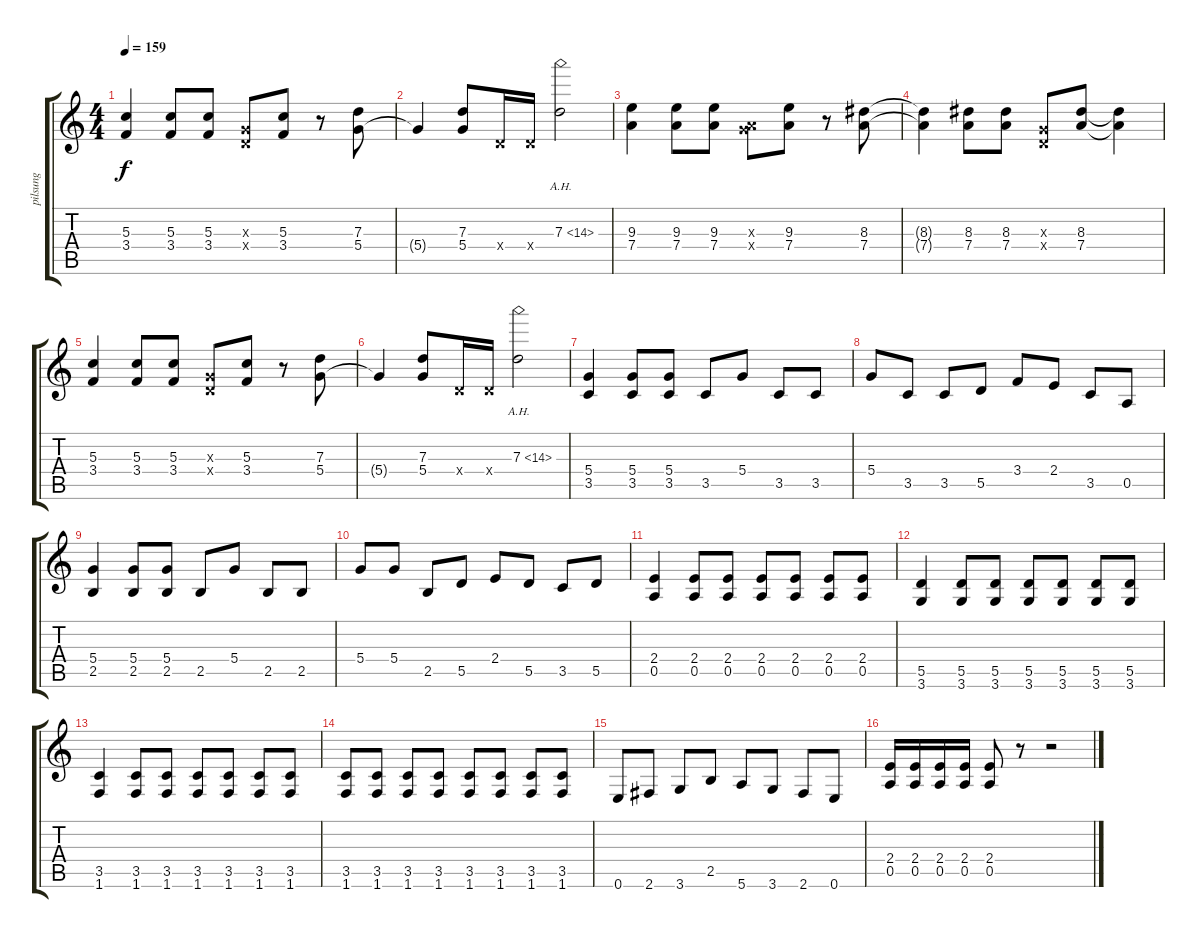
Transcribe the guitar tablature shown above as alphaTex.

\track ("pilsung" "pilsung") {instrument distortionguitar}
\staff {score tabs}
\tuning (E4 B3 G3 D3 A2 E2) {hide}
\ts (4 4)
\tempo 159
\clef g2
\ks c
(5.3 3.4).4{dy f} (5.3 3.4).8 (5.3 3.4).8 (0.3{x} 0.4{x}).8 (5.3 3.4).8 r.8 (7.3 5.4).8 |
5.4{t}.4 (7.3 5.4).8 0.4{x}.16 0.4{x}.16 7.3{ah 7}.2 |
(9.3 7.4).4 (9.3 7.4).8 (9.3 7.4).8 (0.3{x} 7.4{x}).8 (9.3 7.4).8 r.8 (8.3 7.4).8 |
(8.3{t} 7.4{t}).4 (8.3 7.4).8 (8.3 7.4).8 (0.3{x} 0.4{x}).8 (8.3 7.4).8 (8.3{t} 7.4{t}).4 |
(5.3 3.4).4 (5.3 3.4).8 (5.3 3.4).8 (0.3{x} 0.4{x}).8 (5.3 3.4).8 r.8 (7.3 5.4).8 |
5.4{t}.4 (7.3 5.4).8 0.4{x}.16 0.4{x}.16 7.3{ah 7}.2 |
(5.4 3.5).4 (5.4 3.5).8 (5.4 3.5).8 3.5.8 5.4.8 3.5.8 3.5.8 |
5.4.8 3.5.8 3.5.8 5.5.8 3.4.8 2.4.8 3.5.8 0.5.8 |
(5.4 2.5).4 (5.4 2.5).8 (5.4 2.5).8 2.5.8 5.4.8 2.5.8 2.5.8 |
5.4.8 5.4.8 2.5.8 5.5.8 2.4.8 5.5.8 3.5.8 5.5.8 |
(2.4 0.5).4 (2.4 0.5).8 (2.4 0.5).8 (2.4 0.5).8 (2.4 0.5).8 (2.4 0.5).8 (2.4 0.5).8 |
(5.5 3.6).4 (5.5 3.6).8 (5.5 3.6).8 (5.5 3.6).8 (5.5 3.6).8 (5.5 3.6).8 (5.5 3.6).8 |
(3.5 1.6).4 (3.5 1.6).8 (3.5 1.6).8 (3.5 1.6).8 (3.5 1.6).8 (3.5 1.6).8 (3.5 1.6).8 |
(3.5 1.6).8 (3.5 1.6).8 (3.5 1.6).8 (3.5 1.6).8 (3.5 1.6).8 (3.5 1.6).8 (3.5 1.6).8 (3.5 1.6).8 |
0.6.8 2.6.8 3.6.8 2.5.8 5.6.8 3.6.8 2.6.8 0.6.8 |
(2.4 0.5).16 (2.4 0.5).16 (2.4 0.5).16 (2.4 0.5).16 (2.4 0.5).8 r.8 r.2
